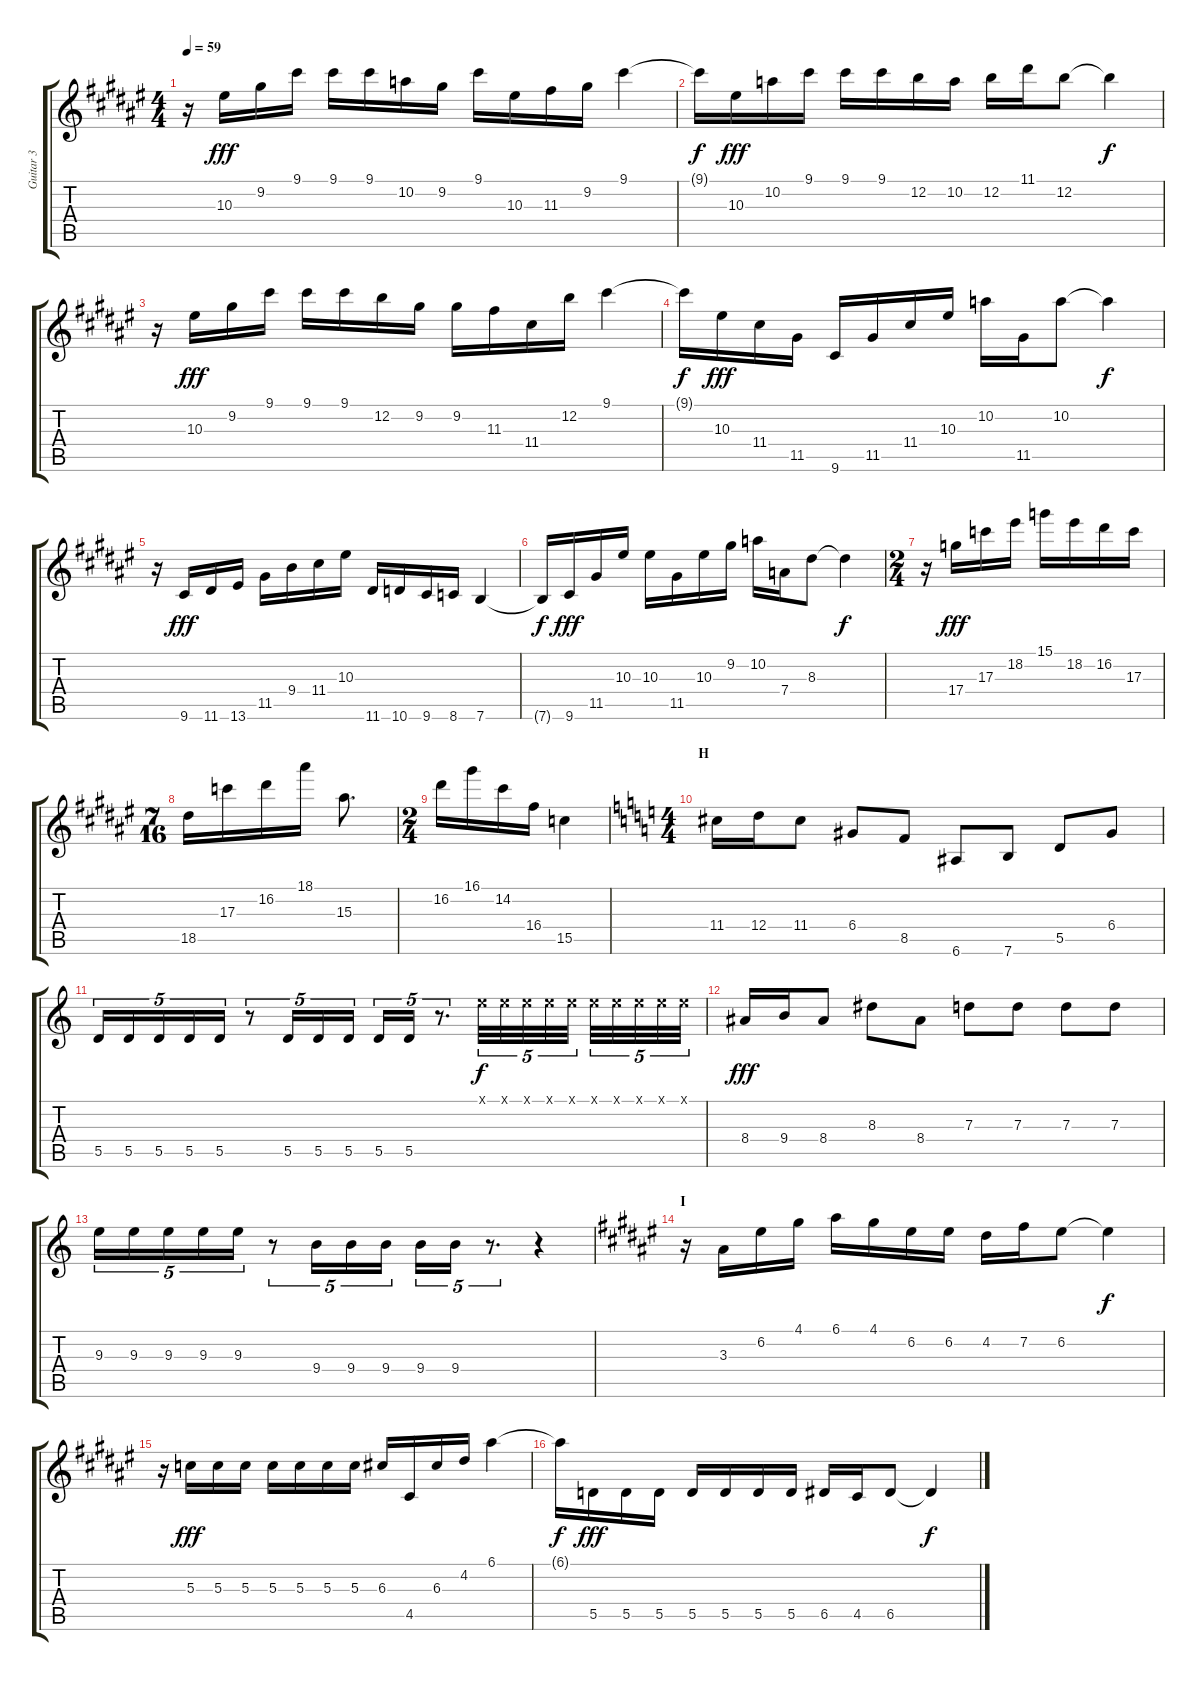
\track ("Guitar 3" "Guitar 3") {instrument distortionguitar}
\staff {score tabs}
\tuning (E4 B3 G3 D3 A2 E2) {hide}
\ts (4 4)
\tempo 59
\clef g2
\ks f#
r.16{dy f} 10.3.16{dy fff} 9.2.16 9.1.16 9.1.16 9.1.16 10.2.16 9.2.16 9.1.16 10.3.16 11.3.16 9.2.16 9.1.4 |
9.1{t}.16{dy f} 10.3.16{dy fff} 10.2.16 9.1.16 9.1.16 9.1.16 12.2.16 10.2.16 12.2.16 11.1.16 12.2.8 12.2{t}.4{dy f} |
r.16 10.3.16{dy fff} 9.2.16 9.1.16 9.1.16 9.1.16 12.2.16 9.2.16 9.2.16 11.3.16 11.4.16 12.2.16 9.1.4 |
9.1{t}.16{dy f} 10.3.16{dy fff} 11.4.16 11.5.16 9.6.16 11.5.16 11.4.16 10.3.16 10.2.16 11.5.16 10.2.8 10.2{t}.4{dy f} |
r.16 9.6.16{dy fff} 11.6.16 13.6.16 11.5.16 9.4.16 11.4.16 10.3.16 11.6.16 10.6.16 9.6.16 8.6.16 7.6.4 |
7.6{t}.16{dy f} 9.6.16{dy fff} 11.5.16 10.3.16 10.3.16 11.5.16 10.3.16 9.2.16 10.2.16 7.4.16 8.3.8 8.3{t}.4{dy f} |
\ts (2 4)
r.16 17.4.16{dy fff} 17.3.16 18.2.16 15.1.16 18.2.16 16.2.16 17.3.16 |
\ts (7 16)
18.5.16 17.3.16 16.2.16 18.1.16 15.3.8{d} |
\ts (2 4)
16.2.16 16.1.16 14.2.16 16.4.16 15.5.4 |
\ts (4 4)
\section ("" "H")
\ks c
11.4.16 12.4.16 11.4.8 6.4.8 8.5.8 6.6.8 7.6.8 5.5.8 6.4.8 |
5.5.16{tu (5 4)} 5.5.16{tu (5 4)} 5.5.16{tu (5 4)} 5.5.16{tu (5 4)} 5.5.16{tu (5 4)} r.8{tu (5 4)} 5.5.16{tu (5 4)} 5.5.16{tu (5 4)} 5.5.16{tu (5 4)} 5.5.16{tu (5 4)} 5.5.16{tu (5 4)} r.8{d tu (5 4)} 0.1{x}.32{tu (5 4) dy f} 0.1{x}.32{tu (5 4)} 0.1{x}.32{tu (5 4)} 0.1{x}.32{tu (5 4)} 0.1{x}.32{tu (5 4)} 0.1{x}.32{tu (5 4)} 0.1{x}.32{tu (5 4)} 0.1{x}.32{tu (5 4)} 0.1{x}.32{tu (5 4)} 0.1{x}.32{tu (5 4)} |
8.4.16{dy fff} 9.4.16 8.4.8 8.3.8 8.4.8 7.3.8 7.3.8 7.3.8 7.3.8 |
9.3.16{tu (5 4)} 9.3.16{tu (5 4)} 9.3.16{tu (5 4)} 9.3.16{tu (5 4)} 9.3.16{tu (5 4)} r.8{tu (5 4)} 9.4.16{tu (5 4)} 9.4.16{tu (5 4)} 9.4.16{tu (5 4)} 9.4.16{tu (5 4)} 9.4.16{tu (5 4)} r.8{d tu (5 4)} r.4 |
\section ("" "I")
\ks f#
r.16 3.3.16 6.2.16 4.1.16 6.1.16 4.1.16 6.2.16 6.2.16 4.2.16 7.2.16 6.2.8 6.2{t}.4{dy f} |
r.16 5.3.16{dy fff} 5.3.16 5.3.16 5.3.16 5.3.16 5.3.16 5.3.16 6.3.16 4.5.16 6.3.16 4.2.16 6.1.4 |
6.1{t}.16{dy f} 5.5.16{dy fff} 5.5.16 5.5.16 5.5.16 5.5.16 5.5.16 5.5.16 6.5.16 4.5.16 6.5.8 6.5{t}.4{dy f}
